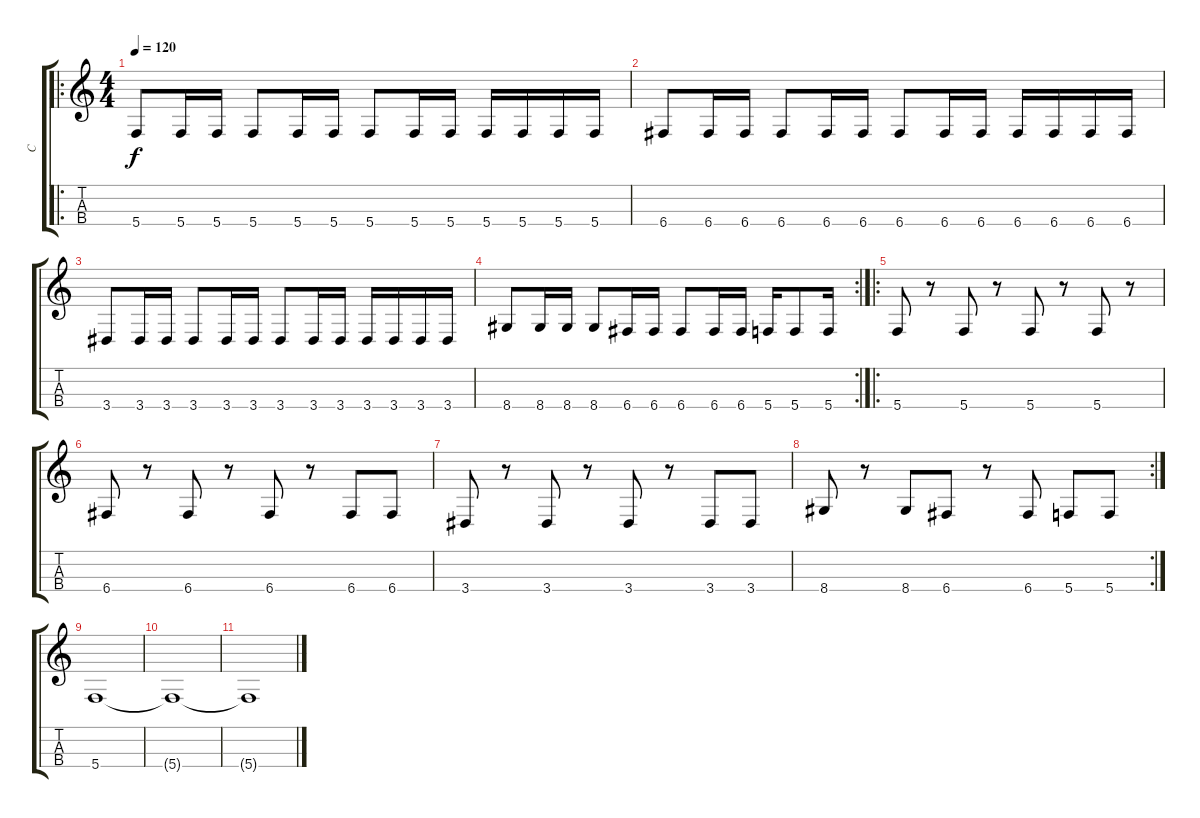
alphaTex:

\track ("C" "C") {instrument acousticbass}
\staff {score tabs}
\tuning (F3 C3 G2 C2) {hide}
\ro
\ts (4 4)
\tempo 120
\clef g2
\ks c
5.4.8{dy f} 5.4.16 5.4.16 5.4.8 5.4.16 5.4.16 5.4.8 5.4.16 5.4.16 5.4.16 5.4.16 5.4.16 5.4.16 |
6.4.8 6.4.16 6.4.16 6.4.8 6.4.16 6.4.16 6.4.8 6.4.16 6.4.16 6.4.16 6.4.16 6.4.16 6.4.16 |
3.4.8 3.4.16 3.4.16 3.4.8 3.4.16 3.4.16 3.4.8 3.4.16 3.4.16 3.4.16 3.4.16 3.4.16 3.4.16 |
\rc 2
8.4.8 8.4.16 8.4.16 8.4.8 6.4.16 6.4.16 6.4.8 6.4.16 6.4.16 5.4.16 5.4.8 5.4.16 |
\ro
5.4.8 r.8 5.4.8 r.8 5.4.8 r.8 5.4.8 r.8 |
6.4.8 r.8 6.4.8 r.8 6.4.8 r.8 6.4.8 6.4.8 |
3.4.8 r.8 3.4.8 r.8 3.4.8 r.8 3.4.8 3.4.8 |
\rc 2
8.4.8 r.8 8.4.8 6.4.8 r.8 6.4.8 5.4.8 5.4.8 |
5.4.1 |
5.4{t}.1 |
5.4{t}.1
